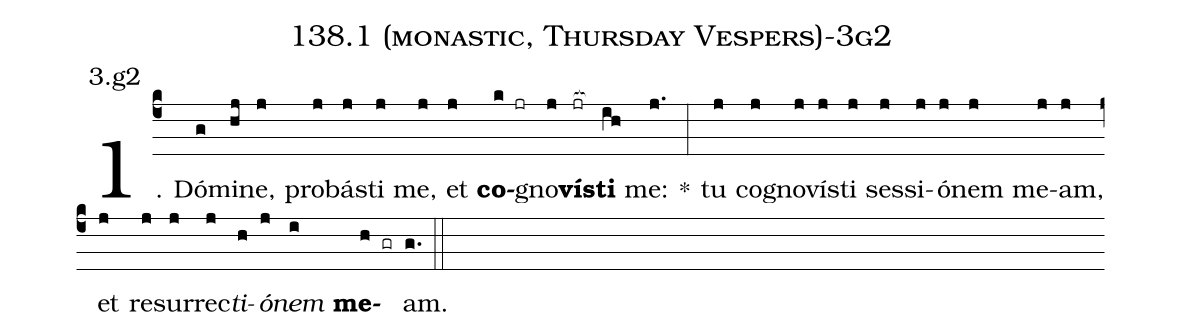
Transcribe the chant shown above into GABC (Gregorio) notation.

name: 138.1 (monastic, Thursday Vespers)-3g2;
annotation: 3.g2;
%%
(c4)1. Dó(g)mi(hj)ne,(j) pro(j)bás(j)ti(j) me,(j) et(j) <b>co</b>(k jr)gno(j)<b>vís</b>(jr[ocb:1{])<b>ti</b>(ih[ocb:0}]) me:(j.) *(:) tu(j) co(j)gno(j)vís(j)ti(j) ses(j)si(j)ó(j)nem(j) me(j)am,(j) et(j) re(j)sur(j)rec(j)<i>ti</i>(h)<i>ó</i>(j)<i>nem</i>(i) <b>me</b>(h gr)am.(g.) (::)
